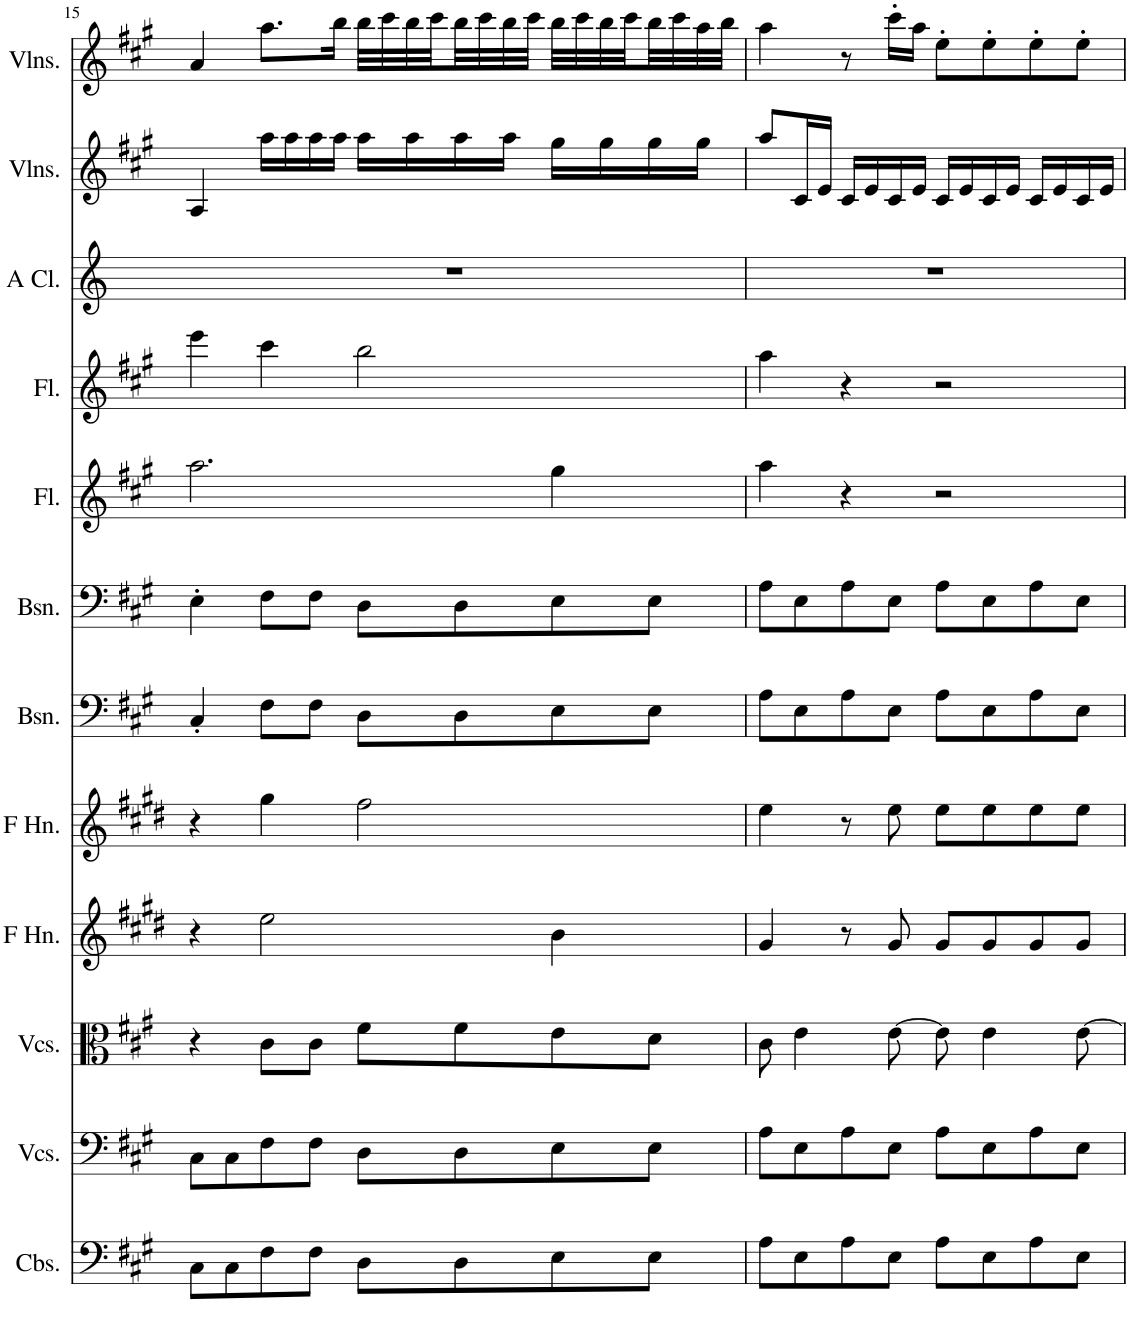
**kern	**kern	**kern	**kern	**kern	**kern	**kern	**kern	**kern	**kern	**kern	**kern
*part12	*part11	*part10	*part9	*part8	*part7	*part6	*part5	*part4	*part3	*part2	*part1
*staff12	*staff11	*staff10	*staff9	*staff8	*staff7	*staff6	*staff5	*staff4	*staff3	*staff2	*staff1
*I"Contrabasses, Contrabass	*I"Violoncellos, Cello	*I"Violoncellos, Viola	*I"Horn in F, A Horn 2	*I"Horn in F, A Horn 1	*I"Bassoon, Bassoon 2	*I"Bassoon, Bassoon 1	*I"Flute, Flute 2	*I"Flute, Flute 1	*I"A Clarinet, Solo A Clarinet	*I"Violins, Violin 2	*I"Violins, Violin 1
*I'Cbs.	*I'Vcs.	*I'Vcs.	*I'F Hn.	*I'F Hn.	*I'Bsn.	*I'Bsn.	*I'Fl.	*I'Fl.	*I'A Cl.	*I'Vlns.	*I'Vlns.
!!LO:PB:g=z
*clefF4	*clefF4	*clefC3	*clefG2	*clefG2	*clefF4	*clefF4	*clefG2	*clefG2	*clefG2	*clefG2	*clefG2
*Trd7c12	*	*	*Trd4c7	*Trd4c7	*	*	*	*	*Trd2c3	*	*
*k[f#c#g#]	*k[f#c#g#]	*k[f#c#g#]	*k[f#c#g#d#]	*k[f#c#g#d#]	*k[f#c#g#]	*k[f#c#g#]	*k[f#c#g#]	*k[f#c#g#]	*k[]	*k[f#c#g#]	*k[f#c#g#]
*M4/4	*M4/4	*M4/4	*M4/4	*M4/4	*M4/4	*M4/4	*M4/4	*M4/4	*M4/4	*M4/4	*M4/4
=15	=15	=15	=15	=15	=15	=15	=15	=15	=15	=15	=15
8C#\L	8C#\L	4r	4r	4r	4C#'/	4E'\	2.aa\	4eee\	1r	4A/	4a/
8C#\	8C#\	.	.	.	.	.	.	.	.	.	.
8F#\	8F#\	8c#\L	2ee\	4gg#\	8F#\L	8F#\L	.	4ccc#\	.	16aa\LL	8.aa\L
.	.	.	.	.	.	.	.	.	.	16aa\	.
8F#\J	8F#\J	8c#\J	.	.	8F#\J	8F#\J	.	.	.	16aa\	.
.	.	.	.	.	.	.	.	.	.	16aa\JJ	16bb\Jk
8D\L	8D\L	8f#\L	.	2ff#\	8D\L	8D\L	.	2bb\	.	16aa\LL	32bb\LLL
.	.	.	.	.	.	.	.	.	.	.	32ccc#\
.	.	.	.	.	.	.	.	.	.	16aa\	32bb\
.	.	.	.	.	.	.	.	.	.	.	32ccc#\
8D\	8D\	8f#\	.	.	8D\	8D\	.	.	.	16aa\	32bb\
.	.	.	.	.	.	.	.	.	.	.	32ccc#\
.	.	.	.	.	.	.	.	.	.	16aa\JJ	32bb\
.	.	.	.	.	.	.	.	.	.	.	32ccc#\JJJ
8E\	8E\	8e\	4b\	.	8E\	8E\	4gg#\	.	.	16gg#\LL	32bb\LLL
.	.	.	.	.	.	.	.	.	.	.	32ccc#\
.	.	.	.	.	.	.	.	.	.	16gg#\	32bb\
.	.	.	.	.	.	.	.	.	.	.	32ccc#\
8E\J	8E\J	8d\J	.	.	8E\J	8E\J	.	.	.	16gg#\	32bb\
.	.	.	.	.	.	.	.	.	.	.	32ccc#\
.	.	.	.	.	.	.	.	.	.	16gg#\JJ	32aa\
.	.	.	.	.	.	.	.	.	.	.	32bb\JJJ
=16	=16	=16	=16	=16	=16	=16	=16	=16	=16	=16	=16
8A\L	8A\L	8c#\	4g#/	4ee\	8A\L	8A\L	4aa\	4aa\	1r	8aa/L	4aa\
8E\	8E\	4e\	.	.	8E\	8E\	.	.	.	16c#/L	.
.	.	.	.	.	.	.	.	.	.	16e/JJ	.
8A\	8A\	.	8r	8r	8A\	8A\	4r	4r	.	16c#/LL	8r
.	.	.	.	.	.	.	.	.	.	16e/	.
8E\J	8E\J	[8e\	8g#/	8ee\	8E\J	8E\J	.	.	.	16c#/	16ccc#'\LL
.	.	.	.	.	.	.	.	.	.	16e/JJ	16aa\JJ
8A\L	8A\L	8e\]	8g#/L	8ee\L	8A\L	8A\L	2r	2r	.	16c#/LL	8ee'\L
.	.	.	.	.	.	.	.	.	.	16e/	.
8E\	8E\	4e\	8g#/	8ee\	8E\	8E\	.	.	.	16c#/	8ee'\
.	.	.	.	.	.	.	.	.	.	16e/JJ	.
8A\	8A\	.	8g#/	8ee\	8A\	8A\	.	.	.	16c#/LL	8ee'\
.	.	.	.	.	.	.	.	.	.	16e/	.
8E\J	8E\J	[8e\	8g#/J	8ee\J	8E\J	8E\J	.	.	.	16c#/	8ee'\J
.	.	.	.	.	.	.	.	.	.	16e/JJ	.
=	=	=	=	=	=	=	=	=	=	=	=
*-	*-	*-	*-	*-	*-	*-	*-	*-	*-	*-	*-
